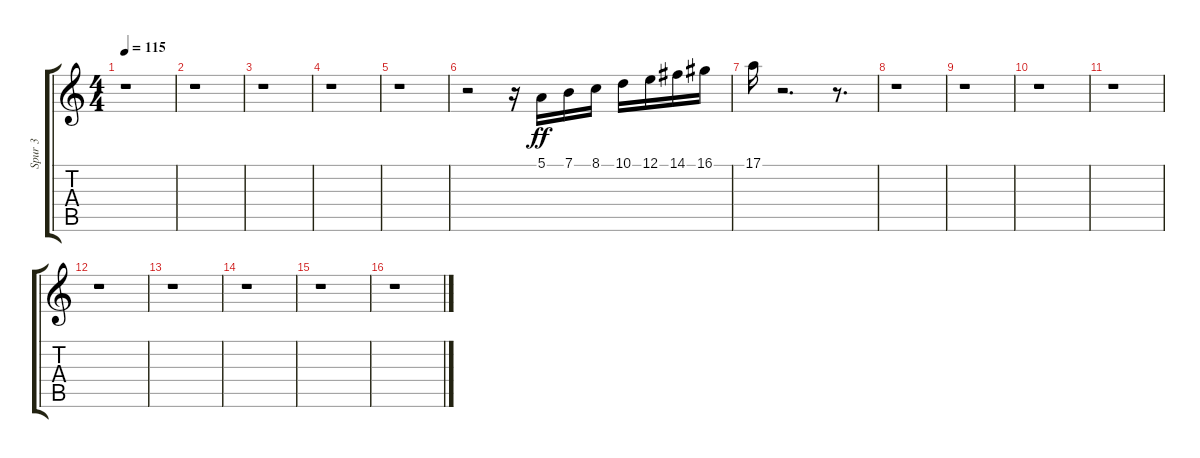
\track ("Spur 3" "Spur 3") {instrument pizzicatostrings}
\staff {score tabs}
\tuning (E4 B3 G3 D3 A2 E2) {hide}
\ts (4 4)
\tempo 115
\clef g2
\ks c
r.1{dy ppp} |
r.1 |
r.1 |
r.1 |
r.1 |
r.2 r.16 5.1.16{dy ff} 7.1.16 8.1.16 10.1.16 12.1.16 14.1.16 16.1.16 |
17.1.16 r.2{d} r.8{d} |
r.1 |
r.1 |
r.1 |
r.1 |
r.1 |
r.1 |
r.1 |
r.1 |
r.1
